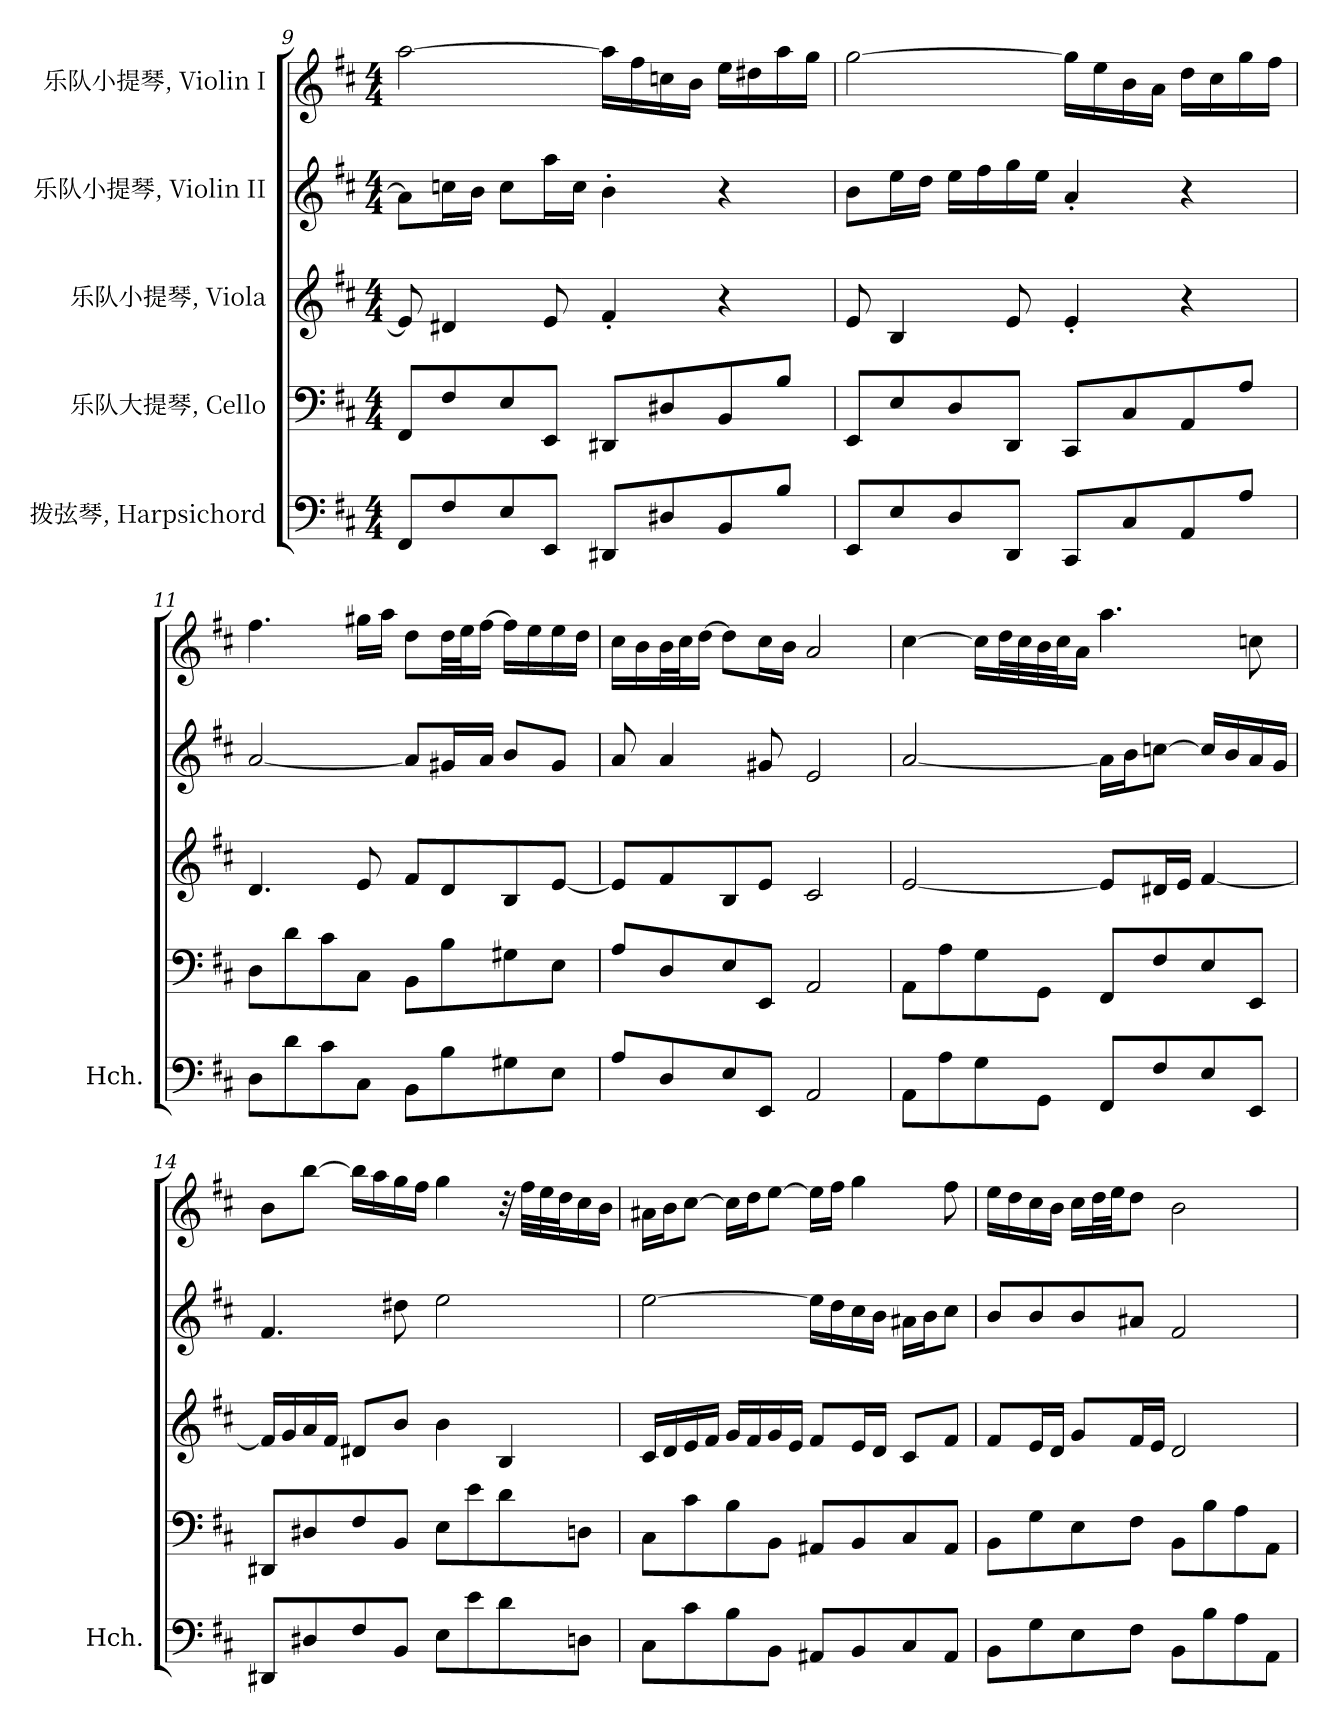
**kern	**kern	**kern	**kern	**kern
*part5	*part4	*part3	*part2	*part1
*staff5	*staff4	*staff3	*staff2	*staff1
*I"拨弦琴, Harpsichord	*I"乐队大提琴, Cello	*I"乐队小提琴, Viola	*I"乐队小提琴, Violin II	*I"乐队小提琴, Violin I
*I'Hch.	*	*	*	*
*clefF4	*clefF4	*clefG2	*clefG2	*clefG2
*k[f#c#]	*k[f#c#]	*k[f#c#]	*k[f#c#]	*k[f#c#]
*M4/4	*M4/4	*M4/4	*M4/4	*M4/4
=9	=9	=9	=9	=9
8FF#/L	8FF#/L	8e/]	8a\L]	[2aa\
8F#/	8F#/	4d#X/	16ccn\L	.
.	.	.	16b\JJ	.
8E/	8E/	.	8cc\L	.
8EE/J	8EE/J	8e/	16aa\L	.
.	.	.	16cc\JJ	.
8DD#X/L	8DD#X/L	4f#'/	4b'\	16aa\LL]
.	.	.	.	16ff#\
8D#X/	8D#X/	.	.	16ccn\
.	.	.	.	16b\JJ
8BB/	8BB/	4r	4r	16ee\LL
.	.	.	.	16dd#X\
8B/J	8B/J	.	.	16aa\
.	.	.	.	16gg\JJ
!!LO:PB:g=z
=10	=10	=10	=10	=10
8EE/L	8EE/L	8e/	8b\L	[2gg\
8E/	8E/	4B/	16ee\L	.
.	.	.	16dd\JJ	.
8D/	8D/	.	16ee\LL	.
.	.	.	16ff#\	.
8DD/J	8DD/J	8e/	16gg\	.
.	.	.	16ee\JJ	.
8CC#/L	8CC#/L	4e'/	4a'/	16gg\LL]
.	.	.	.	16ee\
8C#/	8C#/	.	.	16b\
.	.	.	.	16a\JJ
8AA/	8AA/	4r	4r	16dd\LL
.	.	.	.	16cc#\
8A/J	8A/J	.	.	16gg\
.	.	.	.	16ff#\JJ
=11	=11	=11	=11	=11
8D\L	8D\L	4.d/	[2a/	4.ff#\
8d\	8d\	.	.	.
8c#\	8c#\	.	.	.
8C#\J	8C#\J	8e/	.	16gg#X\LL
.	.	.	.	16aa\JJ
8BB\L	8BB\L	8f#/L	8a/L]	8dd\L
8B\	8B\	8d/	16g#X/L	32dd\LL
.	.	.	.	32ee\J
.	.	.	16a/JJ	[16ff#\JJ
8G#X\	8G#X\	8B/	8b/L	16ff#\LL]
.	.	.	.	16ee\
8E\J	8E\J	[8e/J	8g#/J	16ee\
.	.	.	.	16dd\JJ
=12	=12	=12	=12	=12
8A/L	8A/L	8e/L]	8a/	16cc#\LL
.	.	.	.	16b\
8D/	8D/	8f#/	4a/	32b\L
.	.	.	.	32cc#\J
.	.	.	.	[16dd\JJ
8E/	8E/	8B/	.	8dd\L]
8EE/J	8EE/J	8e/J	8g#X/	16cc#\L
.	.	.	.	16b\JJ
2AA/	2AA/	2c#/	2e/	2a/
!!LO:LB:g=z
=13	=13	=13	=13	=13
8AA\L	8AA\L	[2e/	[2a/	[4cc#\
8A\	8A\	.	.	.
8G\	8G\	.	.	16cc#\LL]
.	.	.	.	32dd\L
.	.	.	.	32cc#\
8GG\J	8GG\J	.	.	32b\
.	.	.	.	32cc#\J
.	.	.	.	16a\JJ
8FF#/L	8FF#/L	8e/L]	16a\LL]	4.aa\
.	.	.	16b\J	.
8F#/	8F#/	16d#X/L	[8ccn\J	.
.	.	16e/JJ	.	.
8E/	8E/	[4f#/	16cc/LL]	.
.	.	.	16b/	.
8EE/J	8EE/J	.	16a/	8ccn\
.	.	.	16g/JJ	.
=14	=14	=14	=14	=14
8DD#X/L	8DD#X/L	16f#/LL]	4.f#/	8b\L
.	.	16g/	.	.
8D#X/	8D#X/	16a/	.	[8bb\J
.	.	16f#/JJ	.	.
8F#/	8F#/	8d#X/L	.	16bb\LL]
.	.	.	.	16aa\
8BB/J	8BB/J	8b/J	8dd#X\	16gg\
.	.	.	.	16ff#\JJ
8E\L	8E\L	4b\	2ee\	4gg\
8e\	8e\	.	.	.
8d\	8d\	4B/	.	32r
.	.	.	.	32ff#\LLL
.	.	.	.	32ee\
.	.	.	.	32dd\J
8Dn\J	8Dn\J	.	.	16cc#\
.	.	.	.	16b\JJ
!!LO:PB:g=z
=15	=15	=15	=15	=15
8C#\L	8C#\L	16c#/LL	[2ee\	16a#X\LL
.	.	16d/	.	16b\J
8c#\	8c#\	16e/	.	[8cc#\J
.	.	16f#/JJ	.	.
8B\	8B\	16g/LL	.	16cc#\LL]
.	.	16f#/	.	16dd\J
8BB\J	8BB\J	16g/	.	[8ee\J
.	.	16e/JJ	.	.
8AA#X/L	8AA#X/L	8f#/L	16ee\LL]	16ee\LL]
.	.	.	16dd\	16ff#\JJ
8BB/	8BB/	16e/L	16cc#\	4gg\
.	.	16d/JJ	16b\JJ	.
8C#/	8C#/	8c#/L	16a#X\LL	.
.	.	.	16b\J	.
8AA#/J	8AA#/J	8f#/J	8cc#\J	8ff#\
=16	=16	=16	=16	=16
8BB\L	8BB\L	8f#/L	8b/L	16ee\LL
.	.	.	.	16dd\
8G\	8G\	16e/L	8b/	16cc#\
.	.	16d/JJ	.	16b\JJ
8E\	8E\	8g/L	8b/	16cc#\LL
.	.	.	.	32dd\L
.	.	.	.	32ee\JJ
8F#\J	8F#\J	16f#/L	8a#X/J	8dd\J
.	.	16e/JJ	.	.
8BB\L	8BB\L	2d/	2f#/	2b\
8B\	8B\	.	.	.
8A\	8A\	.	.	.
8AA\J	8AA\J	.	.	.
=	=	=	=	=
*-	*-	*-	*-	*-
